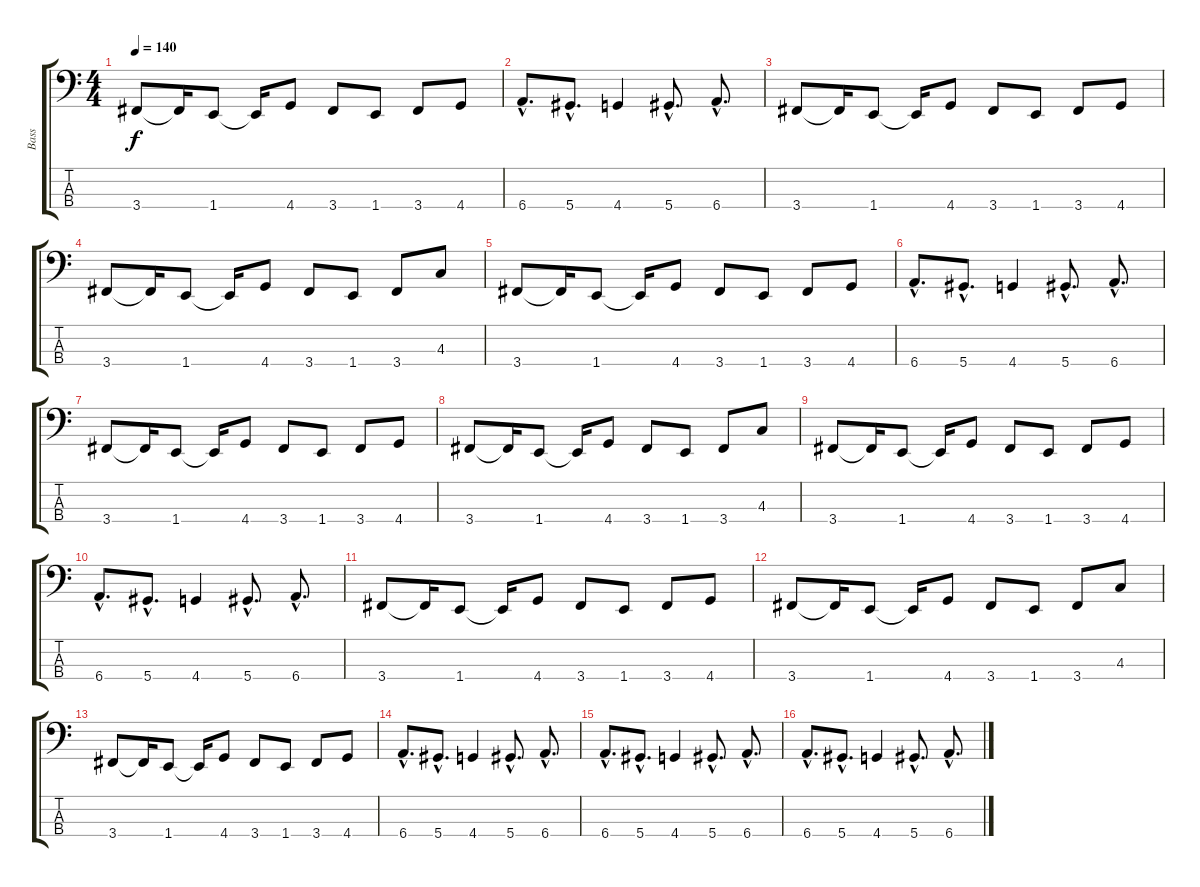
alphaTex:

\track ("Bass" "Bass") {instrument electricbasspick}
\staff {score tabs}
\tuning (Gb2 Db2 Ab1 Eb1) {hide}
\ts (4 4)
\tempo 140
\clef f4
\ks c
3.4.8{dy f} 3.4{t}.16 1.4.8 1.4{t}.16 4.4.8 3.4.8 1.4.8 3.4.8 4.4.8 |
6.4{hac}.8{d} 5.4{hac}.8{d} 4.4.4 5.4{hac}.8{d} 6.4{hac}.8{d} |
3.4.8 3.4{t}.16 1.4.8 1.4{t}.16 4.4.8 3.4.8 1.4.8 3.4.8 4.4.8 |
3.4.8 3.4{t}.16 1.4.8 1.4{t}.16 4.4.8 3.4.8 1.4.8 3.4.8 4.3.8 |
3.4.8 3.4{t}.16 1.4.8 1.4{t}.16 4.4.8 3.4.8 1.4.8 3.4.8 4.4.8 |
6.4{hac}.8{d} 5.4{hac}.8{d} 4.4.4 5.4{hac}.8{d} 6.4{hac}.8{d} |
3.4.8 3.4{t}.16 1.4.8 1.4{t}.16 4.4.8 3.4.8 1.4.8 3.4.8 4.4.8 |
3.4.8 3.4{t}.16 1.4.8 1.4{t}.16 4.4.8 3.4.8 1.4.8 3.4.8 4.3.8 |
3.4.8 3.4{t}.16 1.4.8 1.4{t}.16 4.4.8 3.4.8 1.4.8 3.4.8 4.4.8 |
6.4{hac}.8{d} 5.4{hac}.8{d} 4.4.4 5.4{hac}.8{d} 6.4{hac}.8{d} |
3.4.8 3.4{t}.16 1.4.8 1.4{t}.16 4.4.8 3.4.8 1.4.8 3.4.8 4.4.8 |
3.4.8 3.4{t}.16 1.4.8 1.4{t}.16 4.4.8 3.4.8 1.4.8 3.4.8 4.3.8 |
3.4.8 3.4{t}.16 1.4.8 1.4{t}.16 4.4.8 3.4.8 1.4.8 3.4.8 4.4.8 |
6.4{hac}.8{d} 5.4{hac}.8{d} 4.4.4 5.4{hac}.8{d} 6.4{hac}.8{d} |
6.4{hac}.8{d} 5.4{hac}.8{d} 4.4.4 5.4{hac}.8{d} 6.4{hac}.8{d} |
6.4{hac}.8{d} 5.4{hac}.8{d} 4.4.4 5.4{hac}.8{d} 6.4{hac}.8{d}
